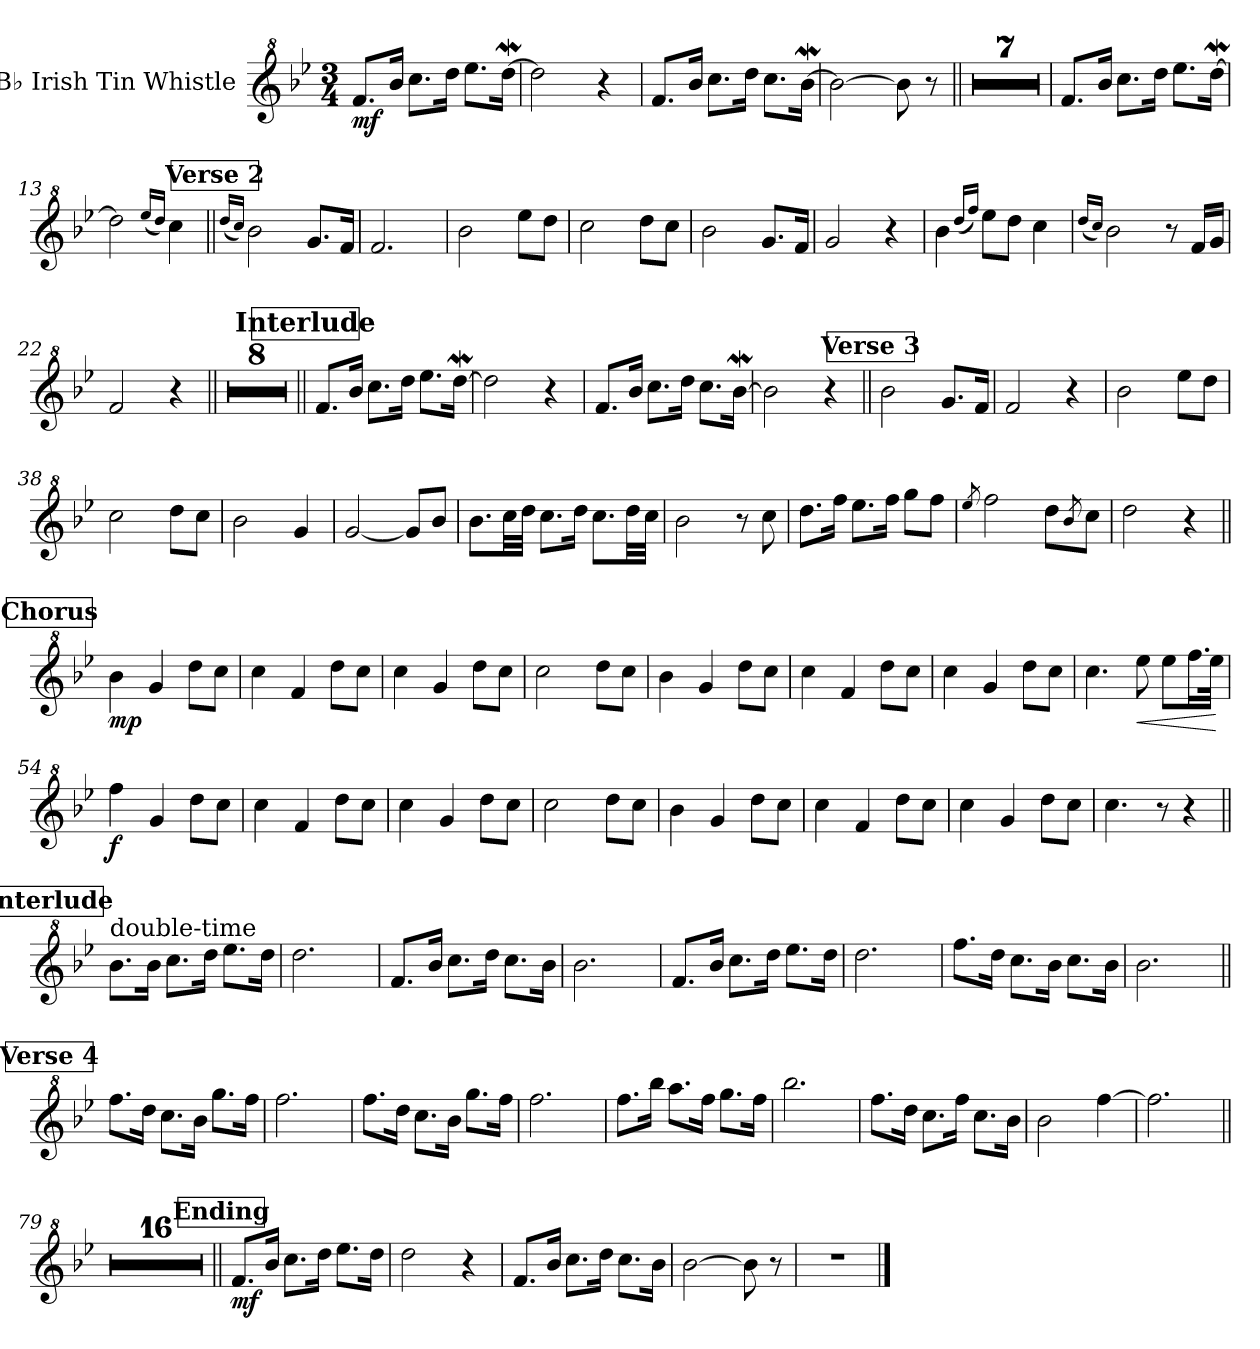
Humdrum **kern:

**kern	**dynam
*part1	*part1
*staff1	*staff1
*I"B♭ Irish Tin Whistle	*
*I'B♭ Tin Wh.	*
*clefG^2	*
*k[b-e-]	*
*M3/4	*
*MM64	*
=1	=1
!	!LO:DY:b
8.ff/L	mf
16bb-/Jk	.
8.ccc\L	.
16ddd\Jk	.
8.eee-\L	.
[16dddW\Jk	.
=2	=2
2ddd\]	.
4r	.
=3	=3
8.ff/L	.
16bb-/Jk	.
8.ccc\L	.
16ddd\Jk	.
8.ccc\L	.
[16bb-w\Jk	.
=4	=4
2bb-\_	.
8bb-\]	.
8r	.
=5||	=5||
2.r	.
=6	=6
2.r	.
=7	=7
2.r	.
=8	=8
2.r	.
=9	=9
2.r	.
=10	=10
2.r	.
=11	=11
2.r	.
=12	=12
8.ff/L	.
16bb-/Jk	.
8.ccc\L	.
16ddd\Jk	.
8.eee-\L	.
[16dddW\Jk	.
=13	=13
2ddd\]	.
(<16qeee-/LL	.
16qddd/JJ)	.
4ccc\	.
!!LO:LB:g=z
!!LO:REH:place=s1:a:B:fs=14:t=Verse 2
=14||	=14||
(<16qddd/LL	.
16qccc/JJ)	.
2bb-\	.
8.gg/L	.
16ff/Jk	.
=15	=15
2.ff/	.
=16	=16
2bb-\	.
8eee-\L	.
8ddd\J	.
=17	=17
2ccc\	.
8ddd\L	.
8ccc\J	.
=18	=18
2bb-\	.
8.gg/L	.
16ff/Jk	.
=19	=19
2gg/	.
4r	.
=20	=20
4bb-\	.
(<16qddd/LL	.
16qfff/JJ)	.
8eee-\L	.
8ddd\J	.
4ccc\	.
=21	=21
(<16qddd/LL	.
16qccc/JJ)	.
2bb-\	.
8r	.
16ff/LL	.
16gg/JJ	.
=22	=22
2ff/	.
4r	.
=23||	=23||
2.r	.
=24	=24
2.r	.
=25	=25
2.r	.
=26	=26
2.r	.
=27	=27
2.r	.
=28	=28
2.r	.
=29	=29
2.r	.
=30	=30
2.r	.
!!LO:LB:g=z
!!LO:REH:place=s1:a:B:t=Interlude
=31||	=31||
8.ff/L	.
16bb-/Jk	.
8.ccc\L	.
16ddd\Jk	.
8.eee-\L	.
[16dddW\Jk	.
=32	=32
2ddd\]	.
4r	.
=33	=33
8.ff/L	.
16bb-/Jk	.
8.ccc\L	.
16ddd\Jk	.
8.ccc\L	.
[16bb-w\Jk	.
=34	=34
2bb-\]	.
4r	.
!!LO:REH:place=s1:a:B:fs=14:t=Verse 3
=35||	=35||
2bb-\	.
8.gg/L	.
16ff/Jk	.
=36	=36
2ff/	.
4r	.
=37	=37
2bb-\	.
8eee-\L	.
8ddd\J	.
=38	=38
2ccc\	.
8ddd\L	.
8ccc\J	.
=39	=39
2bb-\	.
4gg/	.
=40	=40
[2gg/	.
8gg/L]	.
8bb-/J	.
!!LO:LB:g=z
=41	=41
8.bb-\L	.
32ccc\LL	.
32ddd\JJJ	.
8.ccc\L	.
16ddd\Jk	.
8.ccc\L	.
32ddd\LL	.
32ccc\JJJ	.
=42	=42
2bb-\	.
8r	.
8ccc\	.
=43	=43
8.ddd\L	.
16fff\Jk	.
8.eee-\L	.
16fff\Jk	.
8ggg\L	.
8fff\J	.
=44	=44
8qeee-/	.
2fff\	.
8ddd\L	.
8qbb-/	.
8ccc\J	.
=45	=45
2ddd\	.
4r	.
!!LO:REH:place=s1:a:B:fs=14:t=Chorus
=46||	=46||
!	!LO:DY:b
4bb-\	mp
4gg/	.
8ddd\L	.
8ccc\J	.
=47	=47
4ccc\	.
4ff/	.
8ddd\L	.
8ccc\J	.
=48	=48
4ccc\	.
4gg/	.
8ddd\L	.
8ccc\J	.
!!LO:LB:g=z
=49	=49
2ccc\	.
8ddd\L	.
8ccc\J	.
=50	=50
4bb-\	.
4gg/	.
8ddd\L	.
8ccc\J	.
=51	=51
4ccc\	.
4ff/	.
8ddd\L	.
8ccc\J	.
=52	=52
4ccc\	.
4gg/	.
8ddd\L	.
8ccc\J	.
=53	=53
4.ccc\	.
!	!LO:HP:b
8eee-\	<
8eee-\L	.
16.fff\L	.
32eee-\JJk	.
.	[
=54	=54
!	!LO:DY:b
4fff\	f
4gg/	.
8ddd\L	.
8ccc\J	.
=55	=55
4ccc\	.
4ff/	.
8ddd\L	.
8ccc\J	.
=56	=56
4ccc\	.
4gg/	.
8ddd\L	.
8ccc\J	.
=57	=57
2ccc\	.
8ddd\L	.
8ccc\J	.
!!LO:LB:g=z
=58	=58
4bb-\	.
4gg/	.
8ddd\L	.
8ccc\J	.
=59	=59
4ccc\	.
4ff/	.
8ddd\L	.
8ccc\J	.
=60	=60
4ccc\	.
4gg/	.
8ddd\L	.
8ccc\J	.
=61	=61
4.ccc\	.
8r	.
4r	.
!!LO:REH:place=s1:a:B:fs=14:t=Interlude
=62||	=62||
!LO:TX:t=double-time	!
8.bb-\L	.
16bb-\Jk	.
8.ccc\L	.
16ddd\Jk	.
8.eee-\L	.
16ddd\Jk	.
=63	=63
2.ddd\	.
=64	=64
8.ff/L	.
16bb-/Jk	.
8.ccc\L	.
16ddd\Jk	.
8.ccc\L	.
16bb-\Jk	.
=65	=65
2.bb-\	.
!!LO:LB:g=z
=66	=66
8.ff/L	.
16bb-/Jk	.
8.ccc\L	.
16ddd\Jk	.
8.eee-\L	.
16ddd\Jk	.
=67	=67
2.ddd\	.
=68	=68
8.fff\L	.
16ddd\Jk	.
8.ccc\L	.
16bb-\Jk	.
8.ccc\L	.
16bb-\Jk	.
=69	=69
2.bb-\	.
!!LO:REH:place=s1:a:B:fs=14:t=Verse 4
=70||	=70||
8.fff\L	.
16ddd\Jk	.
8.ccc\L	.
16bb-\Jk	.
8.ggg\L	.
16fff\Jk	.
=71	=71
2.fff\	.
=72	=72
8.fff\L	.
16ddd\Jk	.
8.ccc\L	.
16bb-\Jk	.
8.ggg\L	.
16fff\Jk	.
=73	=73
2.fff\	.
!!LO:LB:g=z
=74	=74
8.fff\L	.
16bbb-\Jk	.
8.aaa\L	.
16fff\Jk	.
8.ggg\L	.
16fff\Jk	.
=75	=75
2.bbb-\	.
=76	=76
8.fff\L	.
16ddd\Jk	.
8.ccc\L	.
16fff\Jk	.
8.ccc\L	.
16bb-\Jk	.
=77	=77
2bb-\	.
[4fff\	.
=78	=78
2.fff\]	.
=79||	=79||
2.r	.
=80	=80
2.r	.
=81	=81
2.r	.
=82	=82
2.r	.
=83	=83
2.r	.
=84	=84
2.r	.
=85	=85
2.r	.
=86	=86
2.r	.
=87	=87
2.r	.
=88	=88
2.r	.
=89	=89
2.r	.
=90	=90
2.r	.
=91	=91
2.r	.
=92	=92
2.r	.
=93	=93
2.r	.
=94	=94
2.r	.
!!LO:REH:place=s1:a:B:fs=14:t=Ending
=95||	=95||
!	!LO:DY:b
8.ff/L	mf
16bb-/Jk	.
8.ccc\L	.
16ddd\Jk	.
8.eee-\L	.
16ddd\Jk	.
=96	=96
2ddd\	.
4r	.
!!LO:LB:g=z
=97	=97
8.ff/L	.
16bb-/Jk	.
8.ccc\L	.
16ddd\Jk	.
8.ccc\L	.
16bb-\Jk	.
=98	=98
[2bb-\	.
8bb-\]	.
8r	.
=99	=99
2.r	.
==	==
*-	*-
